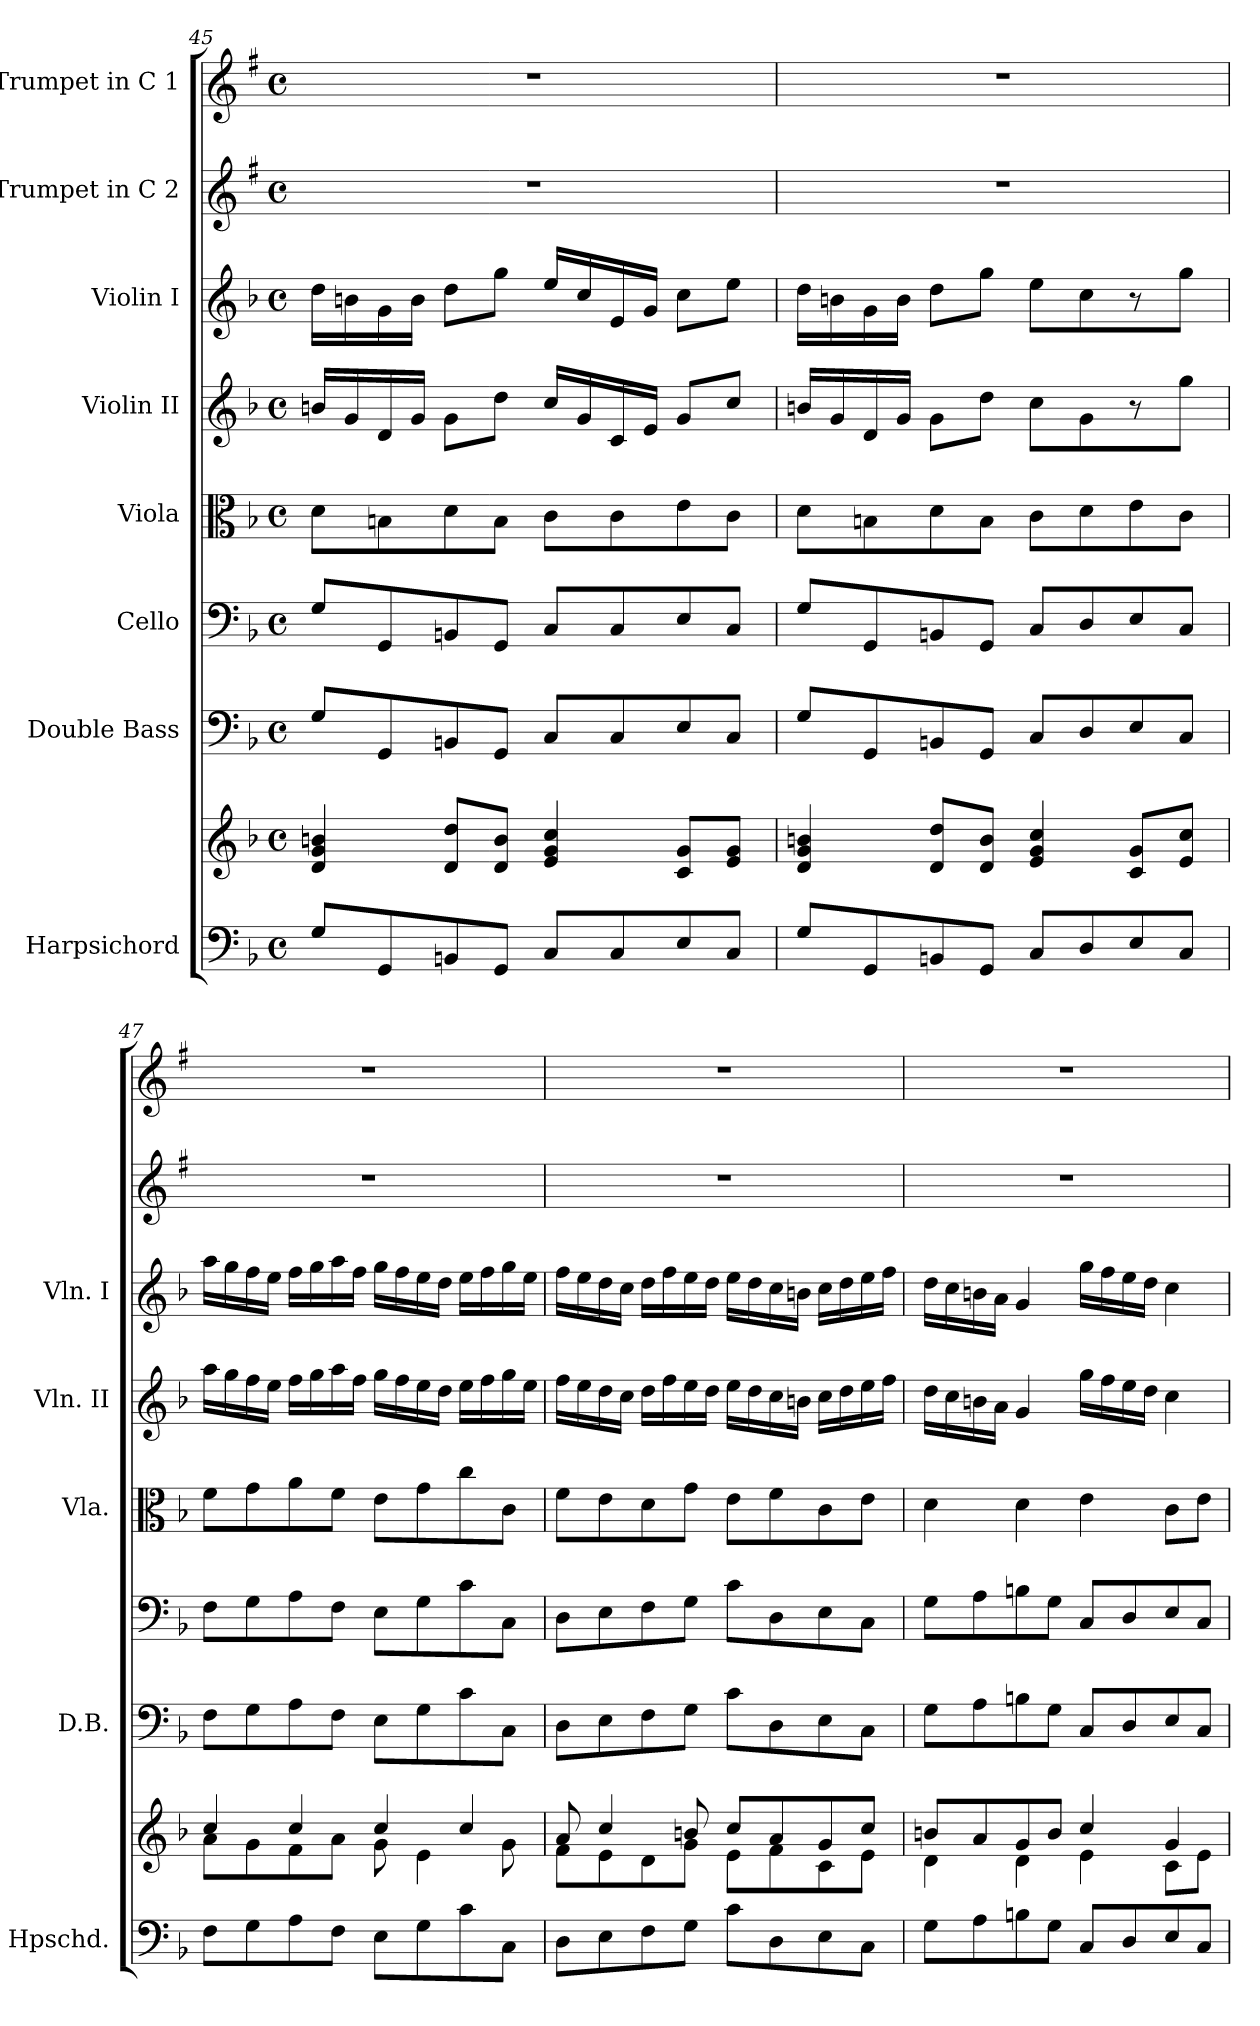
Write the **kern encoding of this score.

**kern	**kern	**kern	**kern	**kern	**kern	**kern	**kern	**kern
*part8	*part8	*part7	*part6	*part5	*part4	*part3	*part2	*part1
*staff9	*staff8	*staff7	*staff6	*staff5	*staff4	*staff3	*staff2	*staff1
*I"Harpsichord	*	*I"Double Bass	*I"Cello	*I"Viola	*I"Violin II	*I"Violin I	*I"Trumpet in C 2	*I"Trumpet in C 1
*I'Hpschd.	*	*I'D.B.	*	*I'Vla.	*I'Vln. II	*I'Vln. I	*	*
!!LO:PB:g=z
*clefF4	*clefG2	*clefF4	*clefF4	*clefC3	*clefG2	*clefG2	*clefG2	*clefG2
*	*	*ITrd7c12	*	*	*	*	*ITrd1c2	*ITrd1c2
*k[b-]	*k[b-]	*k[b-]	*k[b-]	*k[b-]	*k[b-]	*k[b-]	*k[b-]	*k[b-]
*F:	*F:	*F:	*F:	*F:	*F:	*F:	*F:	*F:
*M4/4	*M4/4	*M4/4	*M4/4	*M4/4	*M4/4	*M4/4	*M4/4	*M4/4
*met(c)	*met(c)	*met(c)	*met(c)	*met(c)	*met(c)	*met(c)	*met(c)	*met(c)
=45	=45	=45	=45	=45	=45	=45	=45	=45
8G/L	4d/ 4g/ 4bn/	8GG/L	8G/L	8d\L	16bn/LL	16dd\LL	1r	1r
.	.	.	.	.	16g/	16bn\	.	.
8GG/	.	8GGG/	8GG/	8Bn\	16d/	16g\	.	.
.	.	.	.	.	16g/JJ	16b\JJ	.	.
8BBn/	8d/ 8dd/L	8BBBn/	8BBn/	8d\	8g\L	8dd\L	.	.
8GG/J	8d/ 8b/J	8GGG/J	8GG/J	8B\J	8dd\J	8gg\J	.	.
8C/L	4e/ 4g/ 4cc/	8CC/L	8C/L	8c\L	16cc/LL	16ee/LL	.	.
.	.	.	.	.	16g/	16cc/	.	.
8C/	.	8CC/	8C/	8c\	16c/	16e/	.	.
.	.	.	.	.	16e/JJ	16g/JJ	.	.
8E/	8c/ 8g/L	8EE/	8E/	8e\	8g/L	8cc\L	.	.
8C/J	8e/ 8g/J	8CC/J	8C/J	8c\J	8cc/J	8ee\J	.	.
=46	=46	=46	=46	=46	=46	=46	=46	=46
8G/L	4d/ 4g/ 4bn/	8GG/L	8G/L	8d\L	16bn/LL	16dd\LL	1r	1r
.	.	.	.	.	16g/	16bn\	.	.
8GG/	.	8GGG/	8GG/	8Bn\	16d/	16g\	.	.
.	.	.	.	.	16g/JJ	16b\JJ	.	.
8BBn/	8d/ 8dd/L	8BBBn/	8BBn/	8d\	8g\L	8dd\L	.	.
8GG/J	8d/ 8b/J	8GGG/J	8GG/J	8B\J	8dd\J	8gg\J	.	.
8C/L	4e/ 4g/ 4cc/	8CC/L	8C/L	8c\L	8cc\L	8ee\L	.	.
8D/	.	8DD/	8D/	8d\	8g\	8cc\	.	.
8E/	8c/ 8g/L	8EE/	8E/	8e\	8r	8r	.	.
8C/J	8e/ 8cc/J	8CC/J	8C/J	8c\J	8gg\J	8gg\J	.	.
!!LO:PB:g=z
=47	=47	=47	=47	=47	=47	=47	=47	=47
*	*^	*	*	*	*	*	*	*
8F\L	4cc/	8a\L	8FF\L	8F\L	8f\L	16aa\LL	16aa\LL	1r	1r
.	.	.	.	.	.	16gg\	16gg\	.	.
8G\	.	8g\	8GG\	8G\	8g\	16ff\	16ff\	.	.
.	.	.	.	.	.	16ee\JJ	16ee\JJ	.	.
8A\	4cc/	8f\	8AA\	8A\	8a\	16ff\LL	16ff\LL	.	.
.	.	.	.	.	.	16gg\	16gg\	.	.
8F\J	.	8a\J	8FF\J	8F\J	8f\J	16aa\	16aa\	.	.
.	.	.	.	.	.	16ff\JJ	16ff\JJ	.	.
8E\L	4cc/	8g\	8EE\L	8E\L	8e\L	16gg\LL	16gg\LL	.	.
.	.	.	.	.	.	16ff\	16ff\	.	.
8G\	.	4e\	8GG\	8G\	8g\	16ee\	16ee\	.	.
.	.	.	.	.	.	16dd\JJ	16dd\JJ	.	.
8c\	4cc/	.	8C\	8c\	8cc\	16ee\LL	16ee\LL	.	.
.	.	.	.	.	.	16ff\	16ff\	.	.
8C\J	.	8g\	8CC\J	8C\J	8c\J	16gg\	16gg\	.	.
.	.	.	.	.	.	16ee\JJ	16ee\JJ	.	.
!!LO:PB:g=z
=48	=48	=48	=48	=48	=48	=48	=48	=48	=48
8D\L	8a/	8f\L	8DD\L	8D\L	8f\L	16ff\LL	16ff\LL	1r	1r
.	.	.	.	.	.	16ee\	16ee\	.	.
8E\	4cc/	8e\	8EE\	8E\	8e\	16dd\	16dd\	.	.
.	.	.	.	.	.	16cc\JJ	16cc\JJ	.	.
8F\	.	8d\	8FF\	8F\	8d\	16dd\LL	16dd\LL	.	.
.	.	.	.	.	.	16ff\	16ff\	.	.
8G\J	8bn/	8g\J	8GG\J	8G\J	8g\J	16ee\	16ee\	.	.
.	.	.	.	.	.	16dd\JJ	16dd\JJ	.	.
8c\L	8cc/L	8e\L	8C\L	8c\L	8e\L	16ee\LL	16ee\LL	.	.
.	.	.	.	.	.	16dd\	16dd\	.	.
8D\	8a/	8f\	8DD\	8D\	8f\	16cc\	16cc\	.	.
.	.	.	.	.	.	16bn\JJ	16bn\JJ	.	.
8E\	8g/	8c\	8EE\	8E\	8c\	16cc\LL	16cc\LL	.	.
.	.	.	.	.	.	16dd\	16dd\	.	.
8C\J	8cc/J	8e\J	8CC\J	8C\J	8e\J	16ee\	16ee\	.	.
.	.	.	.	.	.	16ff\JJ	16ff\JJ	.	.
=49	=49	=49	=49	=49	=49	=49	=49	=49	=49
8G\L	8bn/L	4d\	8GG\L	8G\L	4d\	16dd\LL	16dd\LL	1r	1r
.	.	.	.	.	.	16cc\	16cc\	.	.
8A\	8a/	.	8AA\	8A\	.	16bn\	16bn\	.	.
.	.	.	.	.	.	16a\JJ	16a\JJ	.	.
8Bn\	8g/	4d\	8BBn\	8Bn\	4d\	4g/	4g/	.	.
8G\J	8b/J	.	8GG\J	8G\J	.	.	.	.	.
8C/L	4cc/	4e\	8CC/L	8C/L	4e\	16gg\LL	16gg\LL	.	.
.	.	.	.	.	.	16ff\	16ff\	.	.
8D/	.	.	8DD/	8D/	.	16ee\	16ee\	.	.
.	.	.	.	.	.	16dd\JJ	16dd\JJ	.	.
8E/	4g/	8c\L	8EE/	8E/	8c\L	4cc\	4cc\	.	.
8C/J	.	8e\J	8CC/J	8C/J	8e\J	.	.	.	.
*	*v	*v	*	*	*	*	*	*	*
=	=	=	=	=	=	=	=	=
*-	*-	*-	*-	*-	*-	*-	*-	*-
